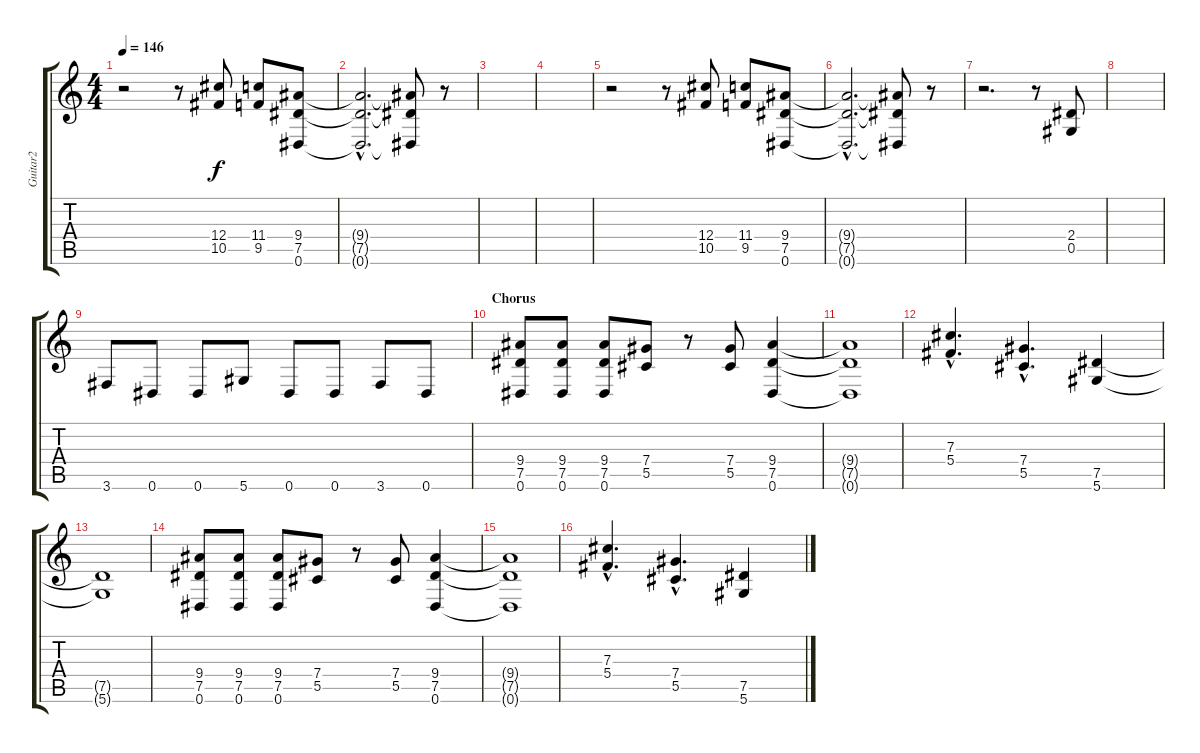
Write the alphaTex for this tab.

\track ("Guitar2" "Guitar2") {instrument distortionguitar}
\staff {score tabs}
\tuning (Eb4 Bb3 Gb3 Db3 Ab2 Eb2) {hide}
\ts (4 4)
\tempo 146
\clef g2
\ks c
r.2{dy f} r.8 (12.4 10.5).8 (11.4 9.5).8 (9.4 7.5 0.6).8 |
(9.4{hac t} 7.5{hac t} 0.6{hac t}).2{d} (9.4{t} 7.5{t} 0.6{t}).8 r.8 |
|
|
r.2 r.8 (12.4 10.5).8 (11.4 9.5).8 (9.4 7.5 0.6).8 |
(9.4{hac t} 7.5{hac t} 0.6{hac t}).2{d} (9.4{t} 7.5{t} 0.6{t}).8 r.8 |
r.2{d} r.8 (2.4 0.5).8 |
|
3.6.8 0.6.8 0.6.8 5.6.8 0.6.8 0.6.8 3.6.8 0.6.8 |
\section ("" "Chorus")
(9.4 7.5 0.6).8 (9.4 7.5 0.6).8 (9.4 7.5 0.6).8 (7.4 5.5).8 r.8 (7.4 5.5).8 (9.4 7.5 0.6).4 |
(9.4{t} 7.5{t} 0.6{t}).1 |
(7.3{hac} 5.4{hac}).4{d} (7.4{hac} 5.5{hac}).4{d} (7.5 5.6).4 |
(7.5{t} 5.6{t}).1 |
(9.4 7.5 0.6).8 (9.4 7.5 0.6).8 (9.4 7.5 0.6).8 (7.4 5.5).8 r.8 (7.4 5.5).8 (9.4 7.5 0.6).4 |
(9.4{t} 7.5{t} 0.6{t}).1 |
(7.3{hac} 5.4{hac}).4{d} (7.4{hac} 5.5{hac}).4{d} (7.5 5.6).4
